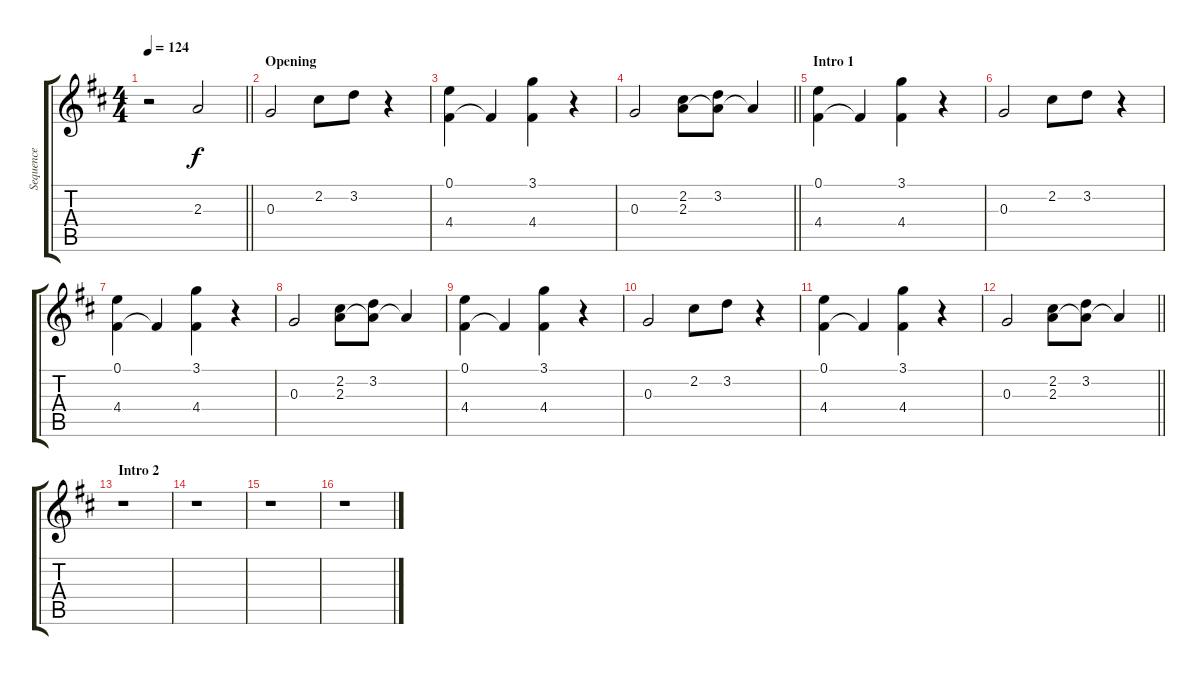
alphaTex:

\track ("Sequence" "Sequence") {instrument guitarharmonics}
\staff {score tabs}
\tuning (E4 B3 G3 D3 A2 E2) {hide}
\ts (4 4)
\tempo 124
\clef g2
\barLineRight lightlight
\ks d
r.2{dy f instrument guitarharmonics} 2.3.2 |
\section ("" "Opening")
0.3.2 2.2.8 3.2.8 r.4 |
(0.1 4.4).4 4.4{t}.4 (3.1 4.4).4 r.4 |
\barLineRight lightlight
0.3.2 (2.2 2.3).8 (3.2 2.3{t}).8 2.3{t}.4 |
\section ("" "Intro 1")
(0.1 4.4).4 4.4{t}.4 (3.1 4.4).4 r.4 |
0.3.2 2.2.8 3.2.8 r.4 |
(0.1 4.4).4 4.4{t}.4 (3.1 4.4).4 r.4 |
0.3.2 (2.2 2.3).8 (3.2 2.3{t}).8 2.3{t}.4 |
(0.1 4.4).4 4.4{t}.4 (3.1 4.4).4 r.4 |
0.3.2 2.2.8 3.2.8 r.4 |
(0.1 4.4).4 4.4{t}.4 (3.1 4.4).4 r.4 |
\barLineRight lightlight
0.3.2 (2.2 2.3).8 (3.2 2.3{t}).8 2.3{t}.4 |
\section ("" "Intro 2")
r.1 |
r.1 |
r.1 |
r.1
